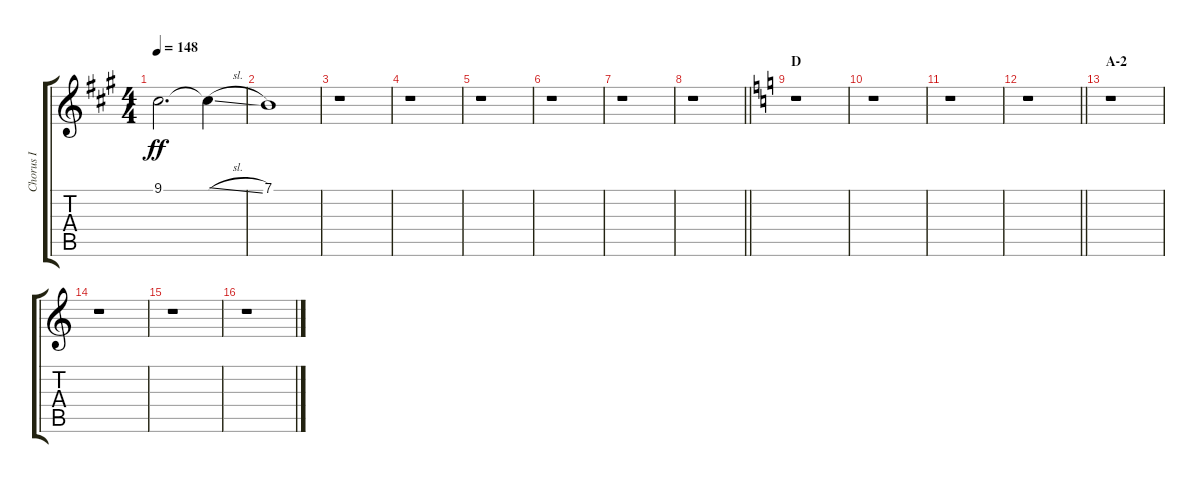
\track ("Chorus I" "Chorus I") {instrument voiceoohs}
\staff {score tabs}
\tuning (E4 B3 G3 D3 A2 E2) {hide}
\ts (4 4)
\tempo 148
\clef g2
\ks a
9.1.2{d dy ff} 9.1{sl t}.4 |
7.1.1 |
r.1 |
r.1 |
r.1 |
r.1 |
r.1 |
\barLineRight lightlight
r.1 |
\section ("" "D")
\ks c
r.1 |
r.1 |
r.1 |
\barLineRight lightlight
r.1 |
\section ("" "A-2")
r.1 |
r.1 |
r.1 |
r.1
